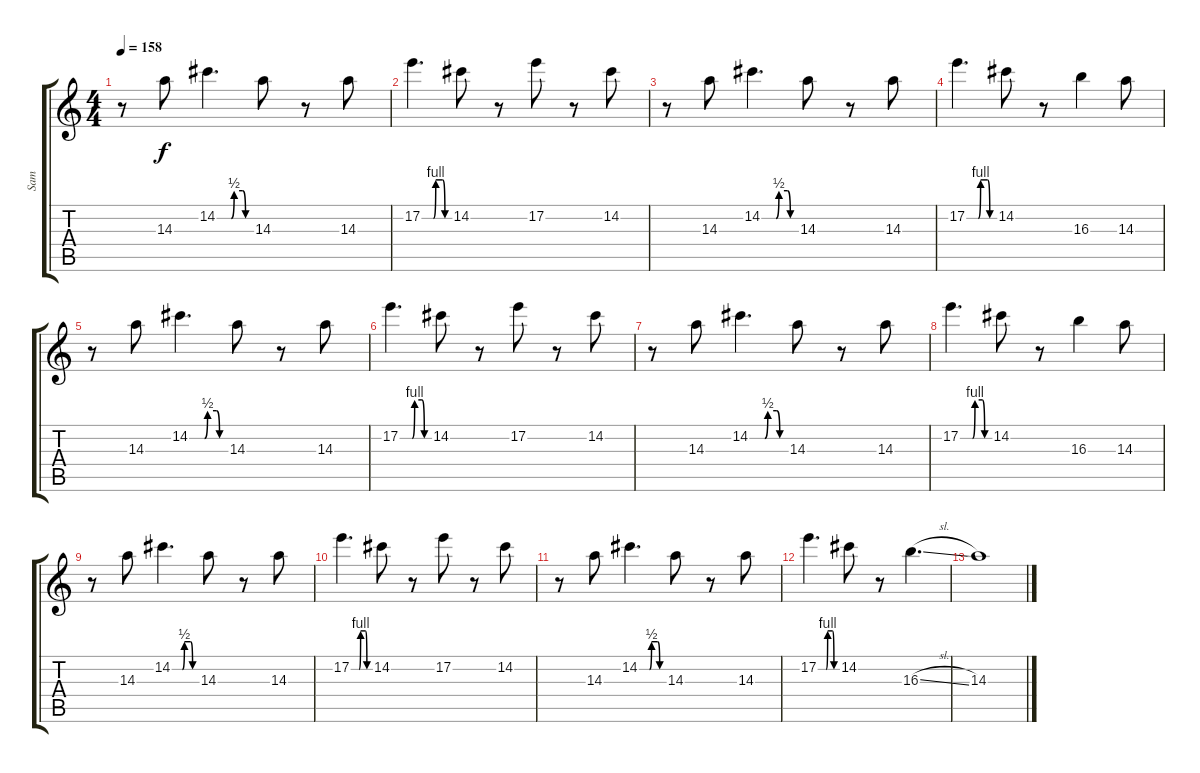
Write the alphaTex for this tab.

\track ("Sam" "Sam") {instrument electricguitarjazz}
\staff {score tabs}
\tuning (E4 B3 G3 D3 A2 E2) {hide}
\ts (4 4)
\tempo 158
\clef g2
\ks c
r.8{dy f} 14.3.8 14.2{be (custom 0 0 25 0 30 2 45 2 50 0 60 0)}.4{d} 14.3.8 r.8 14.3.8 |
17.2{be (custom 0 0 25 0 30 4 45 4 50 0 60 0)}.4{d} 14.2.8 r.8 17.2.8 r.8 14.2.8 |
r.8 14.3.8 14.2{be (custom 0 0 25 0 30 2 45 2 50 0 60 0)}.4{d} 14.3.8 r.8 14.3.8 |
17.2{be (custom 0 0 25 0 30 4 45 4 50 0 60 0)}.4{d} 14.2.8 r.8 16.3.4 14.3.8 |
r.8 14.3.8 14.2{be (custom 0 0 25 0 30 2 45 2 50 0 60 0)}.4{d} 14.3.8 r.8 14.3.8 |
17.2{be (custom 0 0 25 0 30 4 45 4 50 0 60 0)}.4{d} 14.2.8 r.8 17.2.8 r.8 14.2.8 |
r.8 14.3.8 14.2{be (custom 0 0 25 0 30 2 45 2 50 0 60 0)}.4{d} 14.3.8 r.8 14.3.8 |
17.2{be (custom 0 0 25 0 30 4 45 4 50 0 60 0)}.4{d} 14.2.8 r.8 16.3.4 14.3.8 |
r.8 14.3.8 14.2{be (custom 0 0 25 0 30 2 45 2 50 0 60 0)}.4{d} 14.3.8 r.8 14.3.8 |
17.2{be (custom 0 0 25 0 30 4 45 4 50 0 60 0)}.4{d} 14.2.8 r.8 17.2.8 r.8 14.2.8 |
r.8 14.3.8 14.2{be (custom 0 0 25 0 30 2 45 2 50 0 60 0)}.4{d} 14.3.8 r.8 14.3.8 |
17.2{be (custom 0 0 25 0 30 4 45 4 50 0 60 0)}.4{d} 14.2.8 r.8 16.3{sl}.4{d} |
14.3.1
